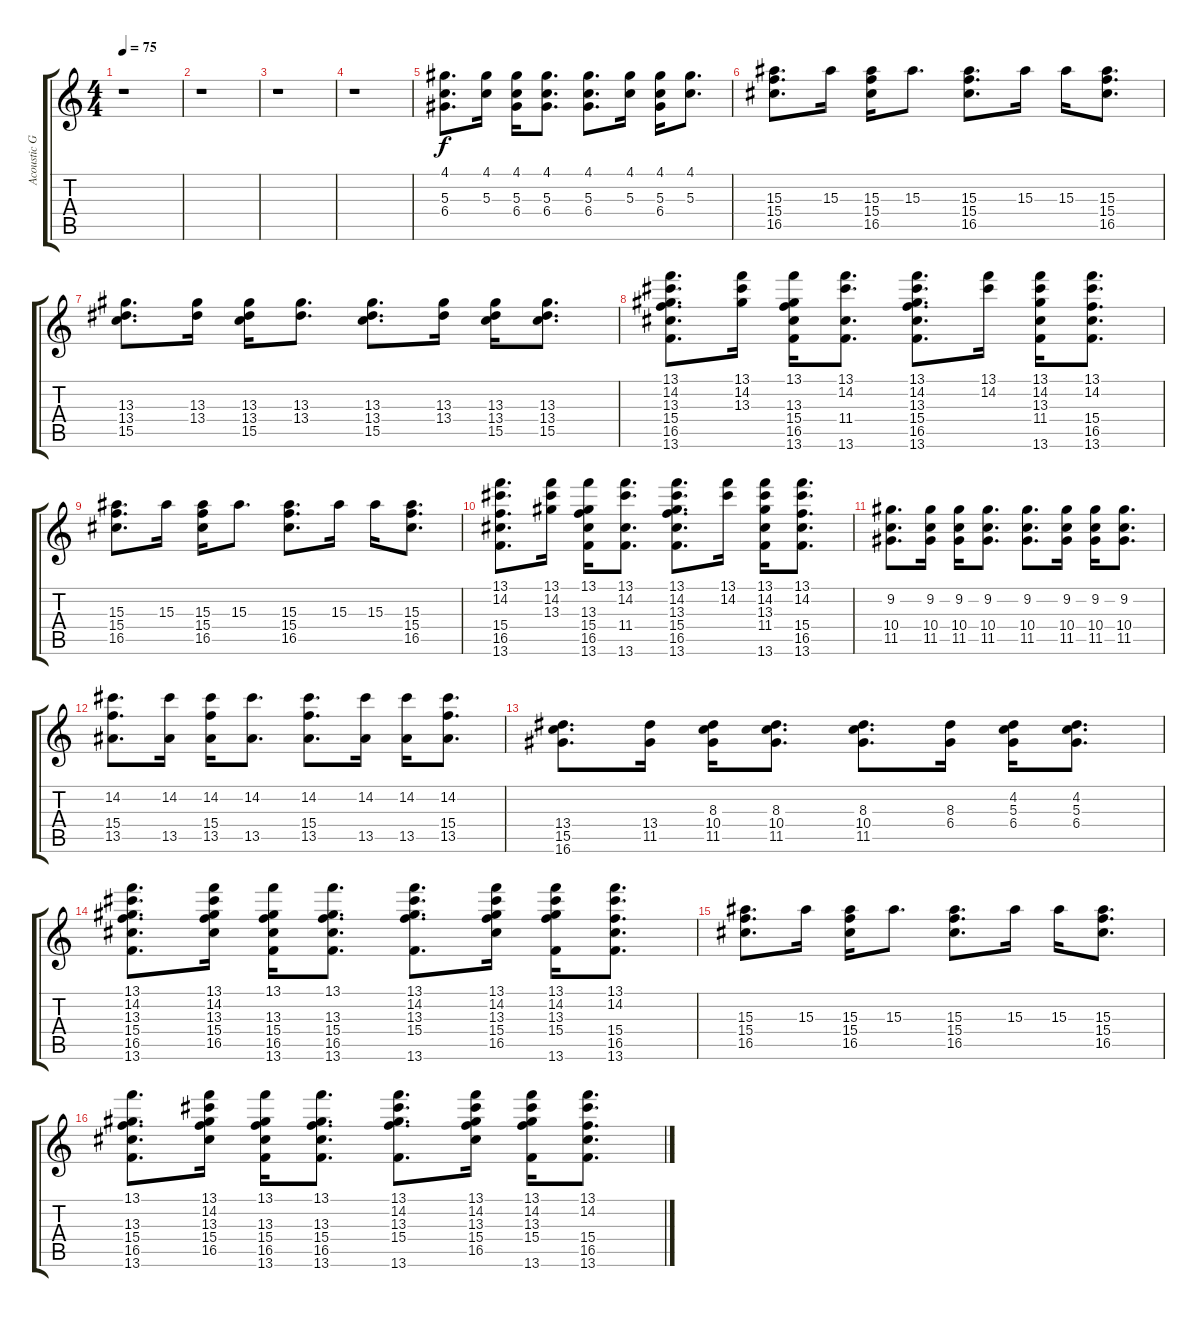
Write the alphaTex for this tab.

\track ("Acoustic Guitar" "Acoustic G") {instrument acousticguitarsteel}
\staff {score tabs}
\tuning (E4 B3 G3 D3 A2 E2) {hide}
\ts (4 4)
\tempo 75
\clef g2
\ks c
r.1{dy f instrument acousticguitarsteel} |
r.1 |
r.1 |
r.1 |
(4.1 5.3 6.4).8{d} (4.1 5.3).16 (4.1 5.3 6.4).16 (4.1 5.3 6.4).8{d} (4.1 5.3 6.4).8{d} (4.1 5.3).16 (4.1 5.3 6.4).16 (4.1 5.3).8{d} |
(15.3 15.4 16.5).8{d} 15.3.16 (15.3 15.4 16.5).16 15.3.8{d} (15.3 15.4 16.5).8{d} 15.3.16 15.3.16 (15.3 15.4 16.5).8{d} |
(13.3 13.4 15.5).8{d} (13.3 13.4).16 (13.3 13.4 15.5).16 (13.3 13.4).8{d} (13.3 13.4 15.5).8{d} (13.3 13.4).16 (13.3 13.4 15.5).16 (13.3 13.4 15.5).8{d} |
(13.1 14.2 13.3 15.4 16.5 13.6).8{d} (13.1 14.2 13.3).16 (13.1 13.3 15.4 16.5 13.6).16 (13.1 14.2 11.4 13.6).8{d} (13.1 14.2 13.3 15.4 16.5 13.6).8{d} (13.1 14.2).16 (13.1 14.2 13.3 11.4 13.6).16 (13.1 14.2 15.4 16.5 13.6).8{d} |
(15.3 15.4 16.5).8{d} 15.3.16 (15.3 15.4 16.5).16 15.3.8{d} (15.3 15.4 16.5).8{d} 15.3.16 15.3.16 (15.3 15.4 16.5).8{d} |
(13.1 14.2 15.4 16.5 13.6).8{d} (13.1 14.2 13.3).16 (13.1 13.3 15.4 16.5 13.6).16 (13.1 14.2 11.4 13.6).8{d} (13.1 14.2 13.3 15.4 16.5 13.6).8{d} (13.1 14.2).16 (13.1 14.2 13.3 11.4 13.6).16 (13.1 14.2 15.4 16.5 13.6).8{d} |
(9.2 10.4 11.5).8{d} (9.2 10.4 11.5).16 (9.2 10.4 11.5).16 (9.2 10.4 11.5).8{d} (9.2 10.4 11.5).8{d} (9.2 10.4 11.5).16 (9.2 10.4 11.5).16 (9.2 10.4 11.5).8{d} |
(14.2 15.4 13.5).8{d} (14.2 13.5).16 (14.2 15.4 13.5).16 (14.2 13.5).8{d} (14.2 15.4 13.5).8{d} (14.2 13.5).16 (14.2 13.5).16 (14.2 15.4 13.5).8{d} |
(13.4 15.5 16.6).8{d} (13.4 11.5).16 (8.3 10.4 11.5).16 (8.3 10.4 11.5).8{d} (8.3 10.4 11.5).8{d} (8.3 6.4).16 (4.2 5.3 6.4).16 (4.2 5.3 6.4).8{d} |
(13.1 14.2 13.3 15.4 16.5 13.6).8{d} (13.1 14.2 13.3 15.4 16.5).16 (13.1 13.3 15.4 16.5 13.6).16 (13.1 13.3 15.4 16.5 13.6).8{d} (13.1 14.2 13.3 15.4 13.6).8{d} (13.1 14.2 13.3 15.4 16.5).16 (13.1 14.2 13.3 15.4 13.6).16 (13.1 14.2 15.4 16.5 13.6).8{d} |
(15.3 15.4 16.5).8{d} 15.3.16 (15.3 15.4 16.5).16 15.3.8{d} (15.3 15.4 16.5).8{d} 15.3.16 15.3.16 (15.3 15.4 16.5).8{d} |
(13.1 13.3 15.4 16.5 13.6).8{d} (13.1 14.2 13.3 15.4 16.5).16 (13.1 13.3 15.4 16.5 13.6).16 (13.1 13.3 15.4 16.5 13.6).8{d} (13.1 14.2 13.3 15.4 13.6).8{d} (13.1 14.2 13.3 15.4 16.5).16 (13.1 14.2 13.3 15.4 13.6).16 (13.1 14.2 15.4 16.5 13.6).8{d}
